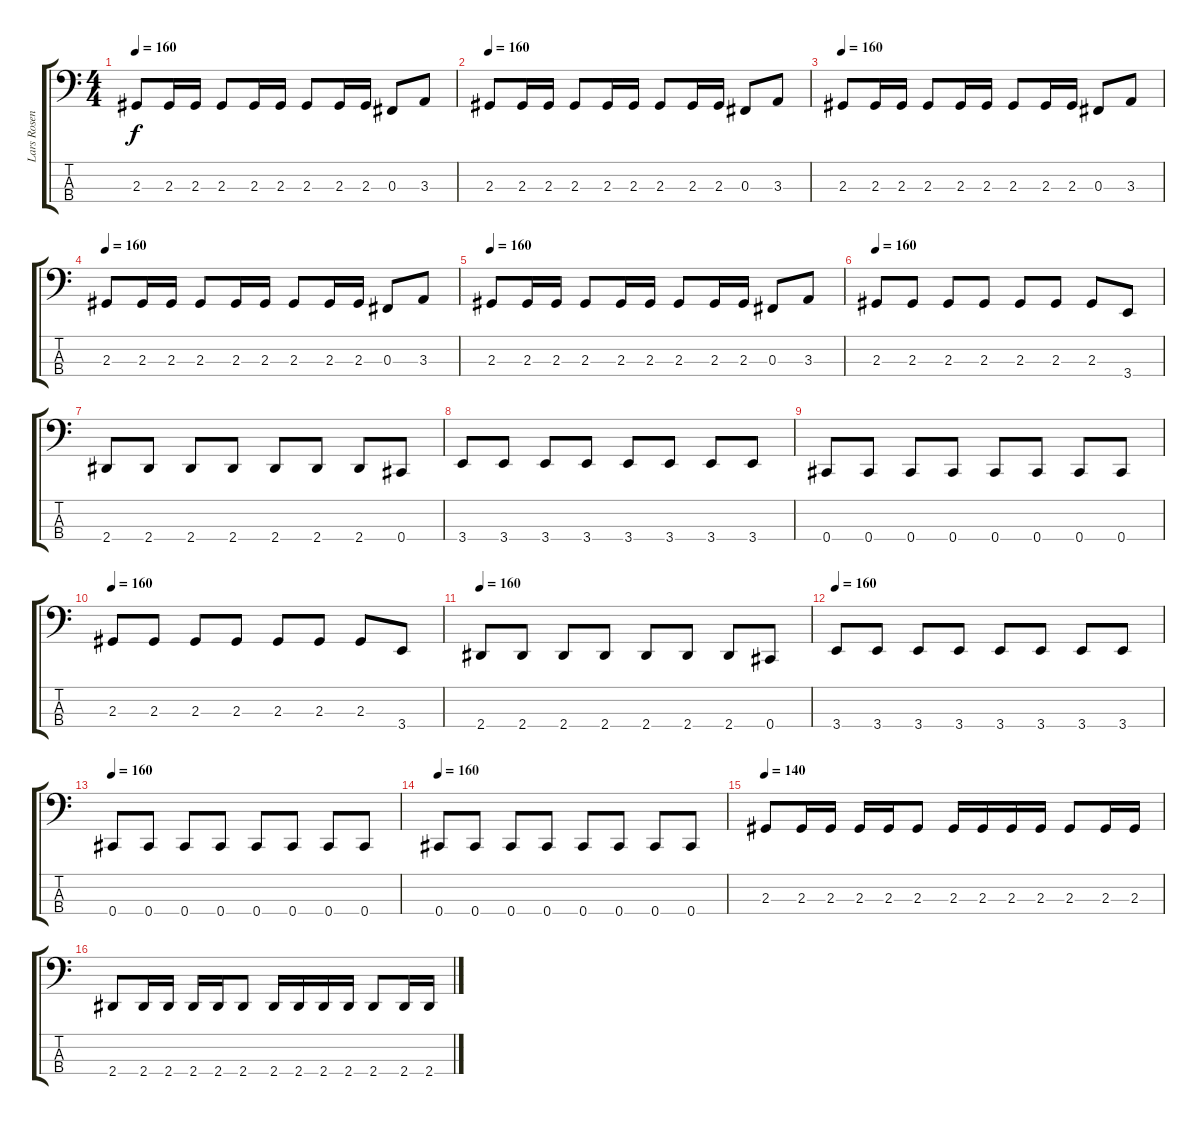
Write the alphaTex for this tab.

\track ("Lars Rosenberg (bass)" "Lars Rosen") {instrument electricbassfinger}
\staff {score tabs}
\tuning (E2 B1 Gb1 Db1) {hide}
\ts (4 4)
\tempo 160
\clef f4
\ks c
2.3.8{dy f} 2.3.16 2.3.16 2.3.8 2.3.16 2.3.16 2.3.8 2.3.16 2.3.16 0.3.8 3.3.8 |
\tempo 160
2.3.8 2.3.16 2.3.16 2.3.8 2.3.16 2.3.16 2.3.8 2.3.16 2.3.16 0.3.8 3.3.8 |
\tempo 160
2.3.8 2.3.16 2.3.16 2.3.8 2.3.16 2.3.16 2.3.8 2.3.16 2.3.16 0.3.8 3.3.8 |
\tempo 160
2.3.8 2.3.16 2.3.16 2.3.8 2.3.16 2.3.16 2.3.8 2.3.16 2.3.16 0.3.8 3.3.8 |
\tempo 160
2.3.8 2.3.16 2.3.16 2.3.8 2.3.16 2.3.16 2.3.8 2.3.16 2.3.16 0.3.8 3.3.8 |
\tempo 160
2.3.8 2.3.8 2.3.8 2.3.8 2.3.8 2.3.8 2.3.8 3.4.8 |
2.4.8 2.4.8 2.4.8 2.4.8 2.4.8 2.4.8 2.4.8 0.4.8 |
3.4.8 3.4.8 3.4.8 3.4.8 3.4.8 3.4.8 3.4.8 3.4.8 |
0.4.8 0.4.8 0.4.8 0.4.8 0.4.8 0.4.8 0.4.8 0.4.8 |
\tempo 160
2.3.8 2.3.8 2.3.8 2.3.8 2.3.8 2.3.8 2.3.8 3.4.8 |
\tempo 160
2.4.8 2.4.8 2.4.8 2.4.8 2.4.8 2.4.8 2.4.8 0.4.8 |
\tempo 160
3.4.8 3.4.8 3.4.8 3.4.8 3.4.8 3.4.8 3.4.8 3.4.8 |
\tempo 160
0.4.8 0.4.8 0.4.8 0.4.8 0.4.8 0.4.8 0.4.8 0.4.8 |
\tempo 160
0.4.8 0.4.8 0.4.8 0.4.8 0.4.8 0.4.8 0.4.8 0.4.8 |
\tempo 140
2.3.8 2.3.16 2.3.16 2.3.16 2.3.16 2.3.8 2.3.16 2.3.16 2.3.16 2.3.16 2.3.8 2.3.16 2.3.16 |
2.4.8 2.4.16 2.4.16 2.4.16 2.4.16 2.4.8 2.4.16 2.4.16 2.4.16 2.4.16 2.4.8 2.4.16 2.4.16
